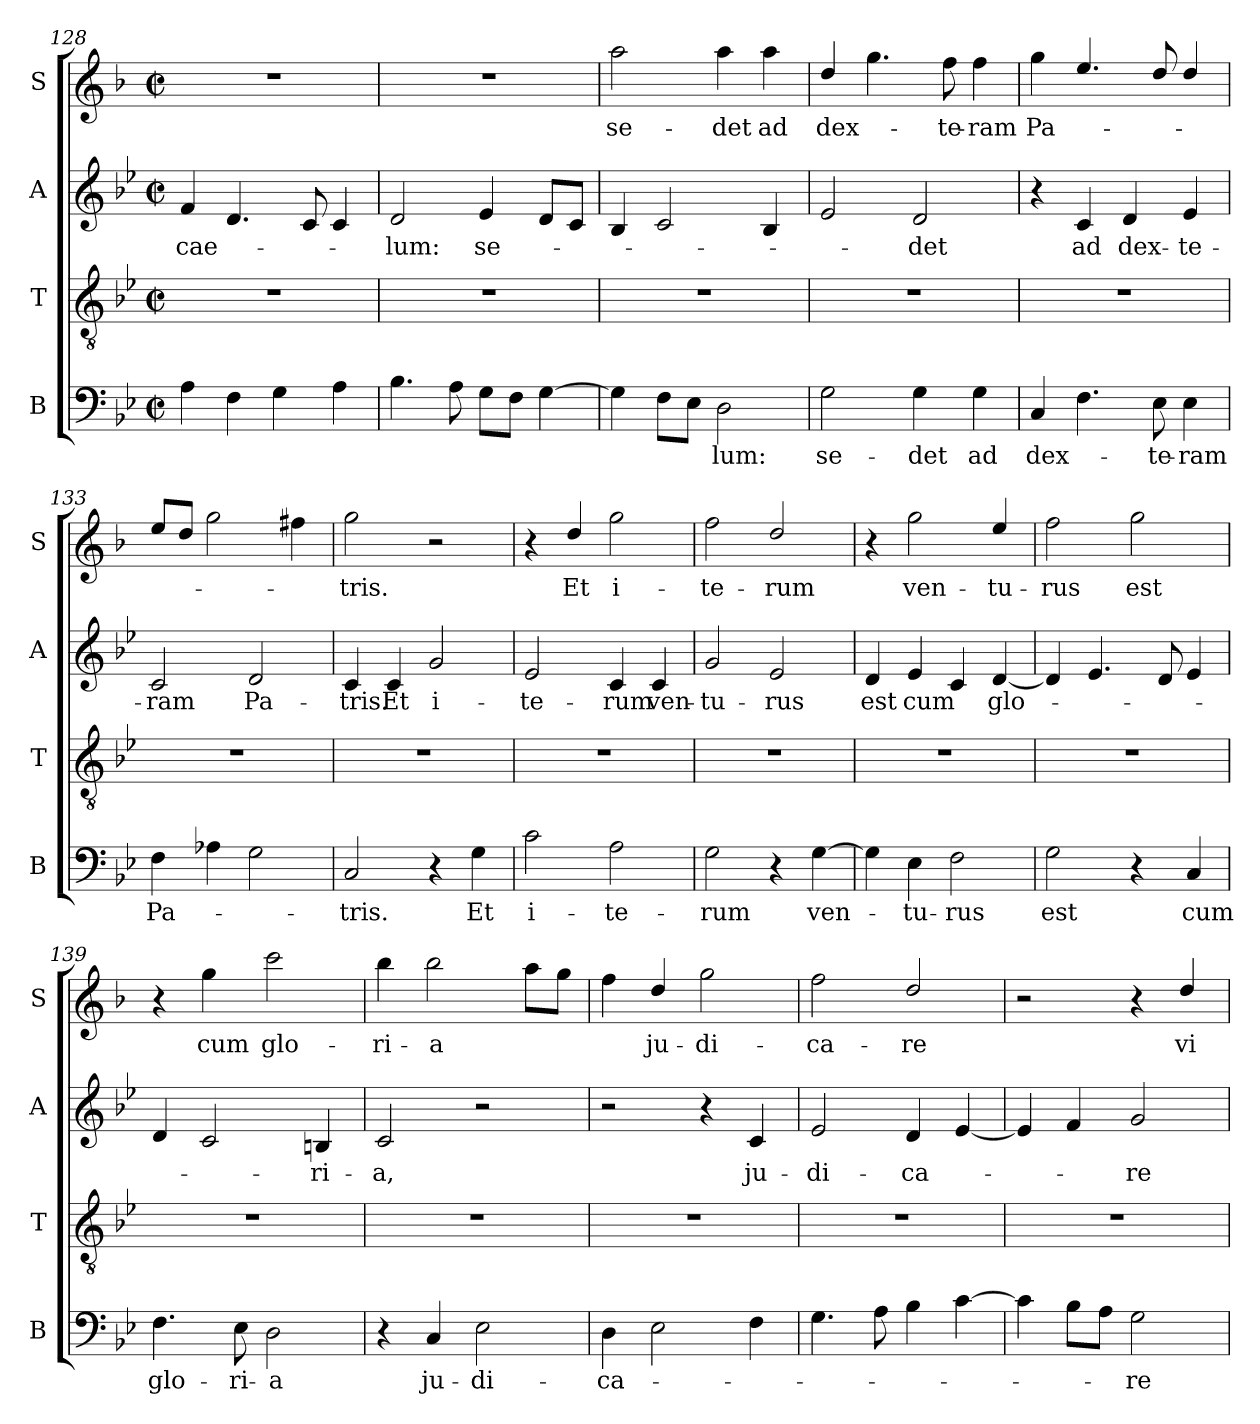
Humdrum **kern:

**kern	**text	**kern	**kern	**text	**kern	**text
*part4	*part4	*part3	*part2	*part2	*part1	*part1
*staff4	*staff4	*staff3	*staff2	*staff2	*staff1	*staff1
*I"B	*	*I"T	*I"A	*	*I"S	*
*I'B	*	*I'T	*I'A	*	*I'S	*
*clefF4	*	*clefGv2	*clefG2	*	*clefG2	*
*	*	*	*	*	*ITrd4c7	*
*k[b-e-]	*	*k[b-e-]	*k[b-e-]	*	*k[b-e-]	*
*B-:	*	*B-:	*B-:	*	*B-:	*
*M2/2	*	*M2/2	*M2/2	*	*M2/2	*
*met(c|)	*	*met(c|)	*met(c|)	*	*met(c|)	*
=128	=128	=128	=128	=128	=128	=128
!	!	!	!	!LO:LY:b	!	!
4A\	.	1r	4f/	cae-	1r	.
4F\	.	.	4.d/	.	.	.
4G\	.	.	.	.	.	.
.	.	.	8c/	.	.	.
4A\	.	.	4c/	.	.	.
=129	=129	=129	=129	=129	=129	=129
!	!	!	!	!LO:LY:b	!	!
4.B-\	.	1r	2d/	-lum:	1r	.
8A\	.	.	.	.	.	.
!	!	!	!	!LO:LY:b	!	!
8G\L	.	.	4e-/	se-	.	.
8F\J	.	.	.	.	.	.
[4G\	.	.	8d/L	.	.	.
.	.	.	8c/J	.	.	.
=130	=130	=130	=130	=130	=130	=130
!	!	!	!	!	!	!LO:LY:b
4G\]	.	1r	4B-/	.	2dd\	se-
8F\L	.	.	2c/	.	.	.
8E-\J	.	.	.	.	.	.
!	!LO:LY:b	!	!	!	!	!LO:LY:b
2D\	-lum:	.	.	.	4dd\	-det
!	!	!	!	!	!	!LO:LY:b
.	.	.	4B-/	.	4dd\	ad
=131	=131	=131	=131	=131	=131	=131
!	!LO:LY:b	!	!	!	!	!LO:LY:b
2G\	se-	1r	2e-/	.	4g/	dex-
.	.	.	.	.	4.cc\	.
!	!LO:LY:b	!	!	!LO:LY:b	!	!
4G\	-det	.	2d/	-det	.	.
!	!	!	!	!	!	!LO:LY:b
.	.	.	.	.	8b-\	-te-
!	!LO:LY:b	!	!	!	!	!LO:LY:b
4G\	ad	.	.	.	4b-\	-ram
!!LO:PB:g=z
=132	=132	=132	=132	=132	=132	=132
!	!LO:LY:b	!	!	!	!	!LO:LY:b
4C/	dex-	1r	4r	.	4cc\	Pa-
!	!	!	!	!LO:LY:b	!	!
4.F\	.	.	4c/	ad	4.a/	.
!	!	!	!	!LO:LY:b	!	!
.	.	.	4d/	dex-	.	.
!	!LO:LY:b	!	!	!	!	!
8E-\	-te-	.	.	.	8g/	.
!	!LO:LY:b	!	!	!LO:LY:b	!	!
4E-\	-ram	.	4e-/	-te-	4g/	.
=133	=133	=133	=133	=133	=133	=133
!	!LO:LY:b	!	!	!LO:LY:b	!	!
4F\	Pa-	1r	2c/	-ram	8a/L	.
.	.	.	.	.	8g/J	.
4A-X\	.	.	.	.	2cc\	.
!	!	!	!	!LO:LY:b	!	!
2G\	.	.	2d/	Pa-	.	.
.	.	.	.	.	4bn\	.
=134	=134	=134	=134	=134	=134	=134
!	!LO:LY:b	!	!	!LO:LY:b	!	!LO:LY:b
2C/	-tris.	1r	4c/	-tris.	2cc\	-tris.
!	!	!	!	!LO:LY:b	!	!
.	.	.	4c/	Et	.	.
!	!	!	!	!LO:LY:b	!	!
4r	.	.	2g/	i-	2r	.
!	!LO:LY:b	!	!	!	!	!
4G\	Et	.	.	.	.	.
=135	=135	=135	=135	=135	=135	=135
!	!LO:LY:b	!	!	!LO:LY:b	!	!
2c\	i-	1r	2e-/	-te-	4r	.
!	!	!	!	!	!	!LO:LY:b
.	.	.	.	.	4g/	Et
!	!LO:LY:b	!	!	!LO:LY:b	!	!LO:LY:b
2A\	-te-	.	4c/	-rum	2cc\	i-
!	!	!	!	!LO:LY:b	!	!
.	.	.	4c/	ven-	.	.
=136	=136	=136	=136	=136	=136	=136
!	!LO:LY:b	!	!	!LO:LY:b	!	!LO:LY:b
2G\	-rum	1r	2g/	-tu-	2b-\	-te-
!	!	!	!	!LO:LY:b	!	!LO:LY:b
4r	.	.	2e-/	-rus	2g/	-rum
!	!LO:LY:b	!	!	!	!	!
[4G\	ven-	.	.	.	.	.
!!LO:LB:g=z
=137	=137	=137	=137	=137	=137	=137
!	!	!	!	!LO:LY:b	!	!
4G\]	.	1r	4d/	est	4r	.
!	!LO:LY:b	!	!	!LO:LY:b	!	!LO:LY:b
4E-\	-tu-	.	4e-/	cum	2cc\	ven-
!	!LO:LY:b	!	!	!	!	!
2F\	-rus	.	4c/	.	.	.
!	!	!	!	!LO:LY:b	!	!LO:LY:b
.	.	.	[4d/	glo-	4a/	-tu-
=138	=138	=138	=138	=138	=138	=138
!	!LO:LY:b	!	!	!	!	!LO:LY:b
2G\	est	1r	4d/]	.	2b-\	-rus
.	.	.	4.e-/	.	.	.
!	!	!	!	!	!	!LO:LY:b
4r	.	.	.	.	2cc\	est
.	.	.	8d/	.	.	.
!	!LO:LY:b	!	!	!	!	!
4C/	cum	.	4e-/	.	.	.
=139	=139	=139	=139	=139	=139	=139
!	!LO:LY:b	!	!	!	!	!
4.F\	glo-	1r	4d/	.	4r	.
!	!	!	!	!	!	!LO:LY:b
.	.	.	2c/	.	4cc\	cum
!	!LO:LY:b	!	!	!	!	!
8E-\	-ri-	.	.	.	.	.
!	!LO:LY:b	!	!	!	!	!LO:LY:b
2D\	-a	.	.	.	2ff\	glo-
!	!	!	!	!LO:LY:b	!	!
.	.	.	4Bn/	-ri-	.	.
=140	=140	=140	=140	=140	=140	=140
!	!	!	!	!LO:LY:b	!	!LO:LY:b
4r	.	1r	2c/	-a,	4ee-\	-ri-
!	!LO:LY:b	!	!	!	!	!LO:LY:b
4C/	ju-	.	.	.	2ee-\	-a
!	!LO:LY:b	!	!	!	!	!
2E-\	-di-	.	2r	.	.	.
.	.	.	.	.	8dd\L	.
.	.	.	.	.	8cc\J	.
=141	=141	=141	=141	=141	=141	=141
!	!LO:LY:b	!	!	!	!	!
4D\	-ca-	1r	2r	.	4b-\	.
!	!	!	!	!	!	!LO:LY:b
2E-\	.	.	.	.	4g/	ju-
!	!	!	!	!	!	!LO:LY:b
.	.	.	4r	.	2cc\	-di-
!	!	!	!	!LO:LY:b	!	!
4F\	.	.	4c/	ju-	.	.
=142	=142	=142	=142	=142	=142	=142
!	!	!	!	!LO:LY:b	!	!LO:LY:b
4.G\	.	1r	2e-/	-di-	2b-\	-ca-
8A\	.	.	.	.	.	.
!	!	!	!	!LO:LY:b	!	!LO:LY:b
4B-\	.	.	4d/	-ca-	2g/	-re
[4c\	.	.	[4e-/	.	.	.
!!LO:LB:g=z
=143	=143	=143	=143	=143	=143	=143
4c\]	.	1r	4e-/]	.	2r	.
8B-\L	.	.	4f/	.	.	.
8A\J	.	.	.	.	.	.
!	!LO:LY:b	!	!	!LO:LY:b	!	!
2G\	-re	.	2g/	-re	4r	.
!	!	!	!	!	!	!LO:LY:b
.	.	.	.	.	4g/	vi-
=	=	=	=	=	=	=
*-	*-	*-	*-	*-	*-	*-
